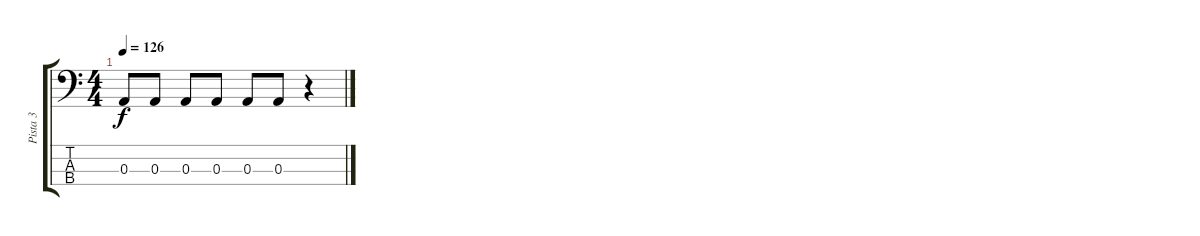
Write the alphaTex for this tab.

\track ("Pista 3" "Pista 3") {instrument electricbassfinger}
\staff {score tabs}
\tuning (G2 D2 A1 E1) {hide}
\ts (4 4)
\tempo 126
\clef f4
\ks c
0.3.8{dy f} 0.3.8 0.3.8 0.3.8 0.3.8 0.3.8 r.4
